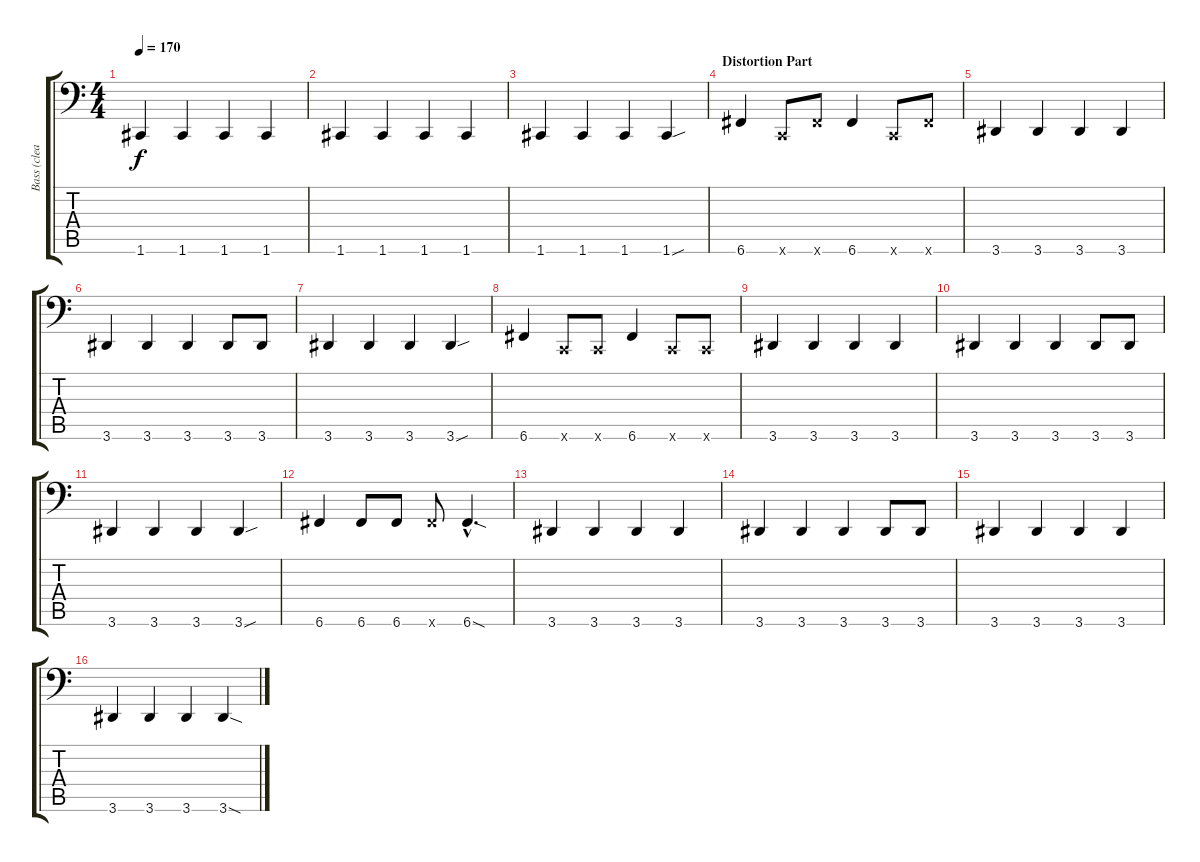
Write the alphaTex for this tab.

\track ("Bass (clean)" "Bass (clea") {instrument electricbasspick}
\staff {score tabs}
\tuning (D3 A2 F2 C2 G1 C1) {hide}
\ts (4 4)
\tempo 170
\clef f4
\ks c
1.6.4{dy f} 1.6.4 1.6.4 1.6.4 |
1.6.4 1.6.4 1.6.4 1.6.4 |
1.6.4 1.6.4 1.6.4 1.6{sou}.4 |
\section ("" "Distortion Part")
6.6.4 0.6{x}.8 6.6{x}.8 6.6.4 0.6{x}.8 6.6{x}.8 |
3.6.4 3.6.4 3.6.4 3.6.4 |
3.6.4 3.6.4 3.6.4 3.6.8 3.6.8 |
3.6.4 3.6.4 3.6.4 3.6{sou}.4 |
6.6.4 0.6{x}.8 0.6{x}.8 6.6.4 0.6{x}.8 0.6{x}.8 |
3.6.4 3.6.4 3.6.4 3.6.4 |
3.6.4 3.6.4 3.6.4 3.6.8 3.6.8 |
3.6.4 3.6.4 3.6.4 3.6{sou}.4 |
6.6.4 6.6.8 6.6.8 6.6{x}.8 6.6{sod hac}.4{d} |
3.6.4 3.6.4 3.6.4 3.6.4 |
3.6.4 3.6.4 3.6.4 3.6.8 3.6.8 |
3.6.4 3.6.4 3.6.4 3.6.4 |
3.6.4 3.6.4 3.6.4 3.6{sod}.4
